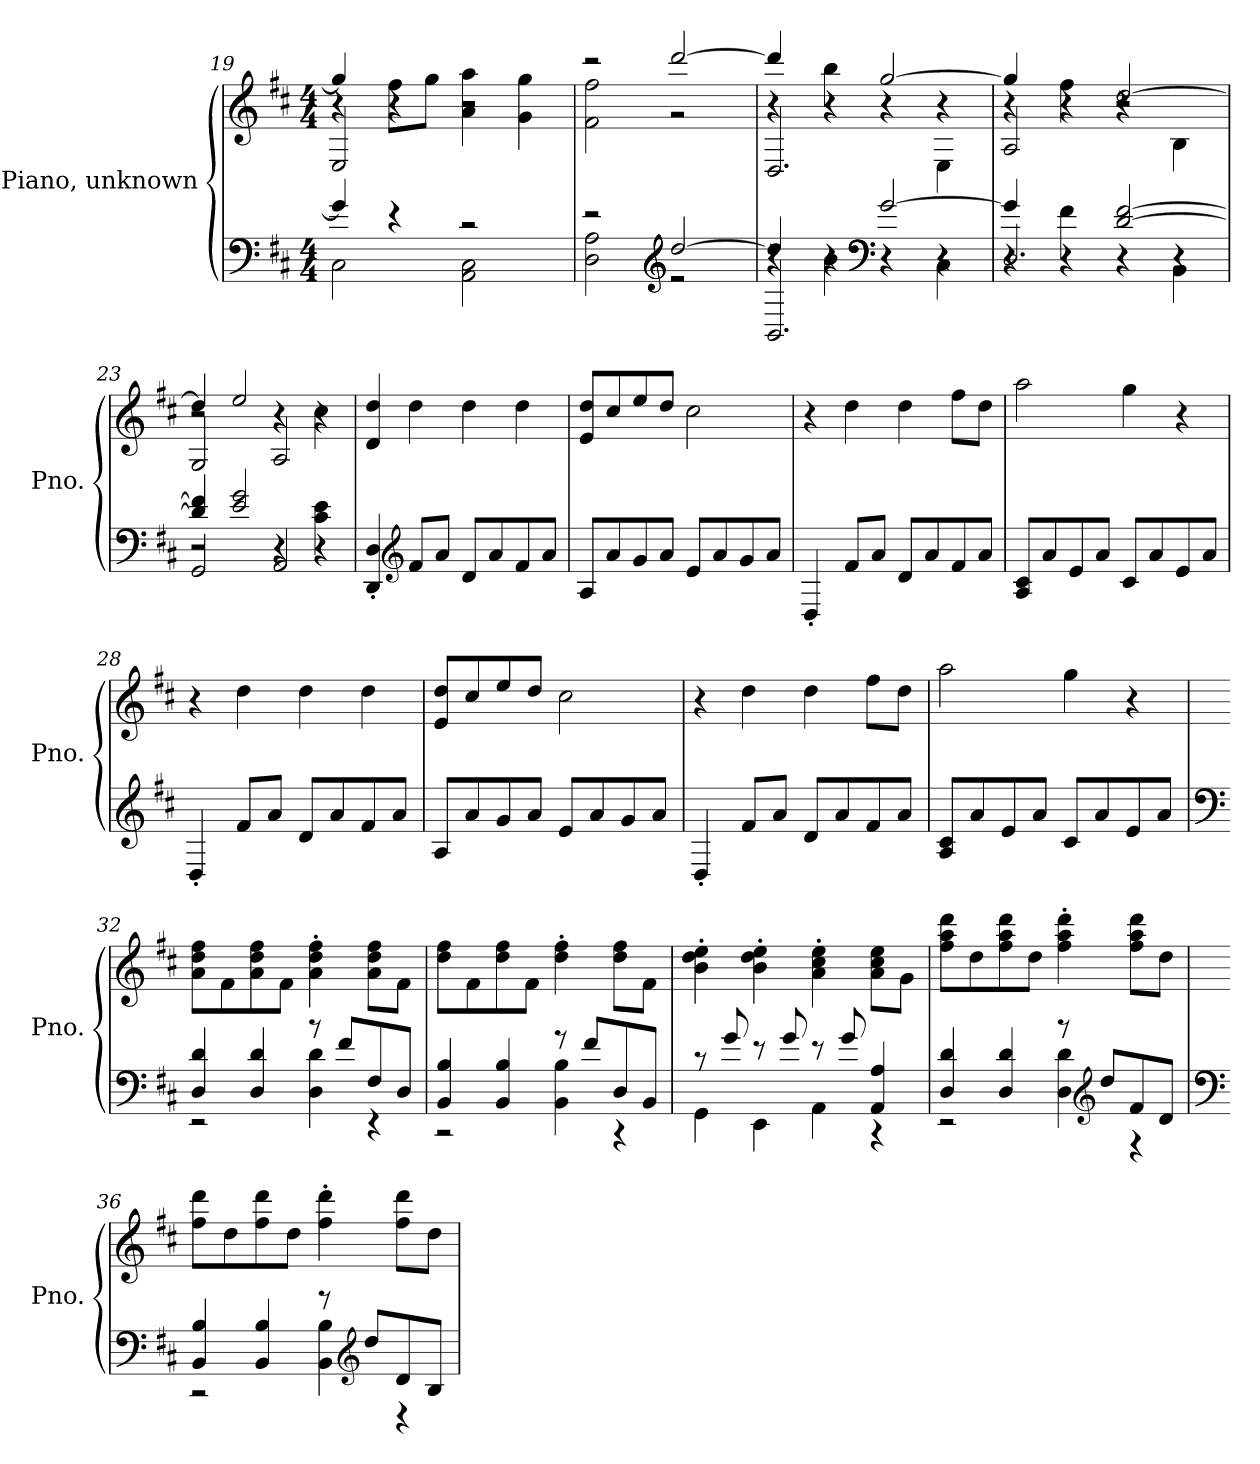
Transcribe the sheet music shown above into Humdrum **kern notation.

**kern	**kern
*part1	*part1
*staff2	*staff1
*I"Piano, unknown	*
*I'Pno.	*
*clefF4	*clefG2
*k[f#c#]	*k[f#c#]
*M4/4	*M4/4
=19	=19
*^	*^
*	*	*	*^
4g/]	2C#\	4gg/]	4r	2E/
4r	.	4r	8ff#\L	.
.	.	.	8gg\J	.
2r	2AA\ 2C#\	2r	4a\ 4aa\	2r
.	.	.	4g\ 4gg\	.
*	*	*	*v	*v
=20	=20	=20	=20
2r	2D\ 2A\	2r	2f#\ 2ff#\
*clefG2	*	*	*
[2dd/	2r	[2ddd/	2r
!!LO:LB:g=z
=21	=21	=21	=21
*	*^	*	*^
4dd/]	4r	2.BB/	4ddd/]	4r	2.D/
4r	4b\	.	4r	4bb\	.
*clefF4	*	*	*	*	*
[2g/	4r	.	[2gg/	4r	.
.	4C#\	4r	.	4E\	4r
=22	=22	=22	=22	=22	=22
4g/]	4r	2.D/	4gg/]	4r	2A/
4r	4f#\	.	4r	4ff#\	.
[2d/ [2f#/	4r	.	[2dd/	4r	2r
.	4BB\	4r	.	4B\	.
=23	=23	=23	=23	=23	=23
4d/] 4f#/]	2r	2GG/	4dd/]	2r	2G/
2e/ 2g/	.	.	2ee/	.	.
.	4r	2AA/	.	4r	2A/
4r	4c#\ 4e\	.	4r	4cc#\	.
*v	*v	*v	*	*	*
*	*v	*v	*v
=24	=24
4DD/' 4D/'	4d/ 4dd/
*clefG2	*
8f#/L	4dd\
8a/J	.
8d/L	4dd\
8a/	.
8f#/	4dd\
8a/J	.
=25	=25
8A/L	8e/ 8dd/L
8a/	8cc#/
8g/	8ee/
8a/J	8dd/J
8e/L	2cc#\
8a/	.
8g/	.
8a/J	.
!!LO:LB:g=z
=26	=26
4D'/	4r
8f#/L	4dd\
8a/J	.
8d/L	4dd\
8a/	.
8f#/	8ff#\L
8a/J	8dd\J
=27	=27
8A/ 8c#/L	2aa\
8a/	.
8e/	.
8a/J	.
8c#/L	4gg\
8a/	.
8e/	4r
8a/J	.
=28	=28
4D'/	4r
8f#/L	4dd\
8a/J	.
8d/L	4dd\
8a/	.
8f#/	4dd\
8a/J	.
=29	=29
8A/L	8e/ 8dd/L
8a/	8cc#/
8g/	8ee/
8a/J	8dd/J
8e/L	2cc#\
8a/	.
8g/	.
8a/J	.
=30	=30
4D'/	4r
8f#/L	4dd\
8a/J	.
8d/L	4dd\
8a/	.
8f#/	8ff#\L
8a/J	8dd\J
!!LO:PB:g=z
=31	=31
8A/ 8c#/L	2aa\
8a/	.
8e/	.
8a/J	.
8c#/L	4gg\
8a/	.
8e/	4r
8a/J	.
=32	=32
*clefF4	*
*^	*
4D/ 4d/	2r	8a\ 8dd\ 8ff#\L
.	.	8f#\
4D/ 4d/	.	8a\ 8dd\ 8ff#\
.	.	8f#\J
8r	4D\ 4d\	4a\' 4dd\' 4ff#\'
8f#/L	.	.
8F#/	4r	8a\ 8dd\ 8ff#\L
8D/J	.	8f#\J
=33	=33	=33
4BB/ 4B/	2r	8dd\ 8ff#\L
.	.	8f#\
4BB/ 4B/	.	8dd\ 8ff#\
.	.	8f#\J
8r	4BB\ 4B\	4dd\' 4ff#\'
8f#/L	.	.
8D/	4r	8dd\ 8ff#\L
8BB/J	.	8f#\J
=34	=34	=34
8r	4GG\	4b\' 4dd\' 4ee\'
8g/	.	.
8r	4EE\	4b\' 4dd\' 4ee\'
8g/	.	.
8r	4AA\	4a\' 4cc#\' 4ee\'
8g/	.	.
4AA/ 4A/	4r	8a\ 8cc#\ 8ee\L
.	.	8g\J
!!LO:LB:g=z
=35	=35	=35
4D/ 4d/	2r	8ff#\ 8aa\ 8ddd\L
.	.	8dd\
4D/ 4d/	.	8ff#\ 8aa\ 8ddd\
.	.	8dd\J
8r	4D\ 4d\	4ff#\' 4aa\' 4ddd\'
*clefG2	*	*
8dd/L	.	.
8f#/	4r	8ff#\ 8aa\ 8ddd\L
8d/J	.	8dd\J
=36	=36	=36
*clefF4	*	*
4BB/ 4B/	2r	8ff#\ 8ddd\L
.	.	8dd\
4BB/ 4B/	.	8ff#\ 8ddd\
.	.	8dd\J
8r	4BB\ 4B\	4ff#\' 4ddd\'
*clefG2	*	*
8dd/L	.	.
8d/	4r	8ff#\ 8ddd\L
8B/J	.	8dd\J
*v	*v	*
=	=
*-	*-
